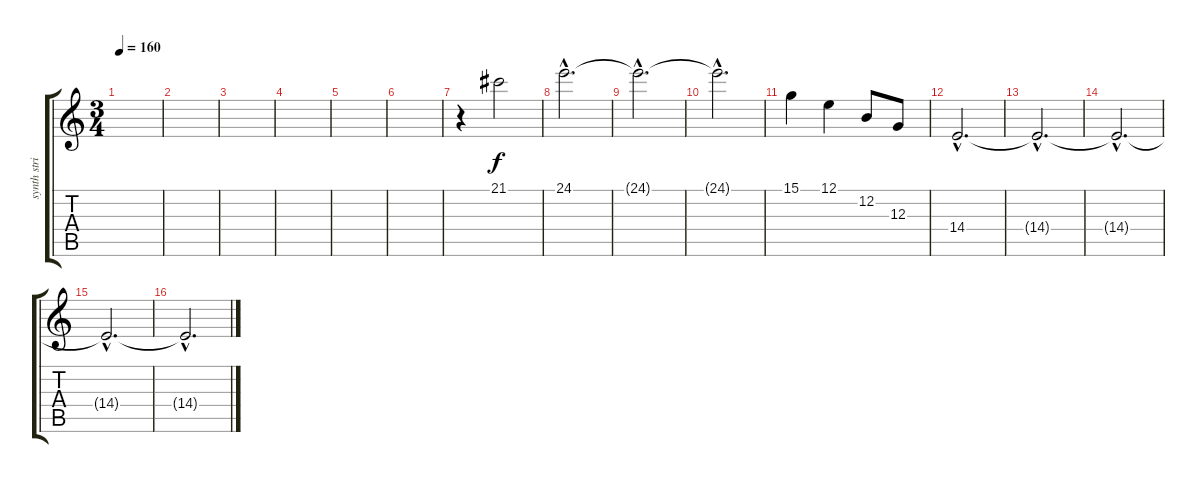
\track ("synth string" "synth stri") {instrument synthstrings1}
\staff {score tabs}
\tuning (E4 B3 G3 D3 A2 E2) {hide}
\ts (3 4)
\tempo 160
\clef g2
\ks c
|
|
|
|
|
|
r.4 21.1.2{dy f} |
24.1{hac}.2{d} |
24.1{hac t}.2{d} |
24.1{hac t}.2{d} |
15.1.4 12.1.4 12.2.8 12.3.8 |
14.4{hac}.2{d} |
14.4{hac t}.2{d} |
14.4{hac t}.2{d} |
14.4{hac t}.2{d} |
14.4{hac t}.2{d}
